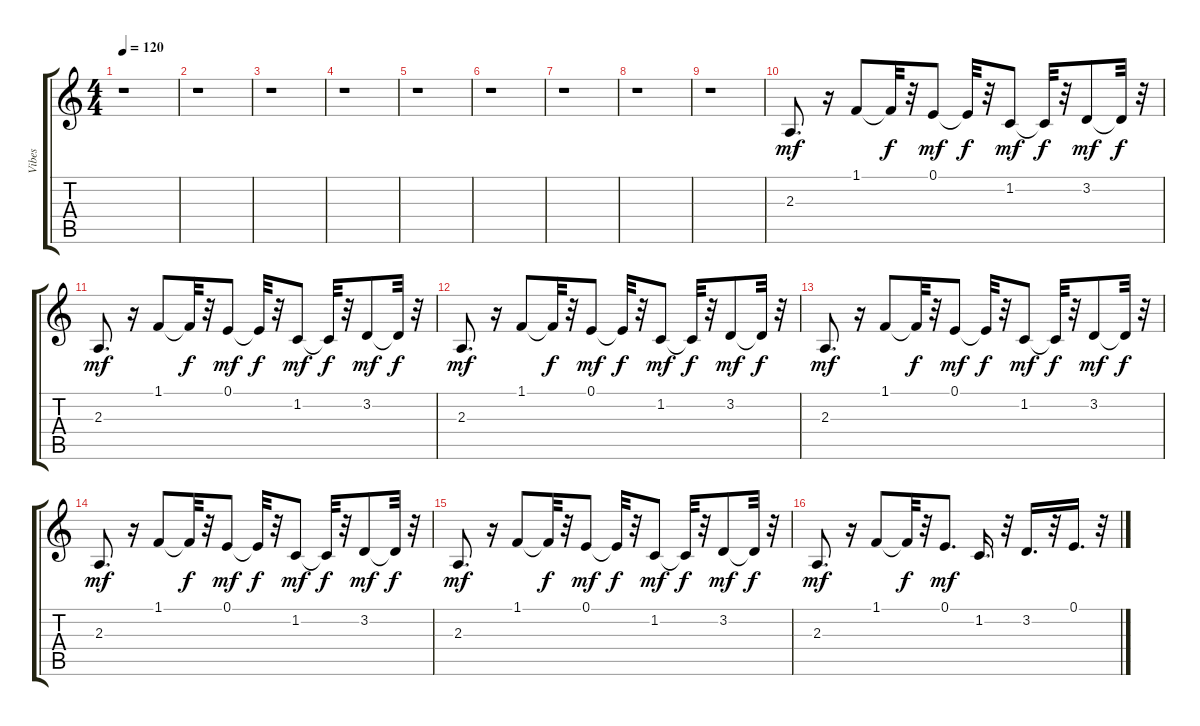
\track ("Vibes" "Vibes") {instrument vibraphone}
\staff {score tabs}
\tuning (E4 B3 G3 D3 A2 E2) {hide}
\ts (4 4)
\tempo 120
\clef g2
\ks c
r.1{dy mf} |
r.1 |
r.1 |
r.1 |
r.1 |
r.1 |
r.1 |
r.1 |
r.1 |
2.3.8{d} r.16 1.1.8 1.1{t}.32{dy f} r.32 0.1.8{dy mf} 0.1{t}.32{dy f} r.32 1.2.8{dy mf} 1.2{t}.32{dy f} r.32 3.2.8{dy mf} 3.2{t}.32{dy f} r.32 |
2.3.8{d dy mf} r.16 1.1.8 1.1{t}.32{dy f} r.32 0.1.8{dy mf} 0.1{t}.32{dy f} r.32 1.2.8{dy mf} 1.2{t}.32{dy f} r.32 3.2.8{dy mf} 3.2{t}.32{dy f} r.32 |
2.3.8{d dy mf} r.16 1.1.8 1.1{t}.32{dy f} r.32 0.1.8{dy mf} 0.1{t}.32{dy f} r.32 1.2.8{dy mf} 1.2{t}.32{dy f} r.32 3.2.8{dy mf} 3.2{t}.32{dy f} r.32 |
2.3.8{d dy mf} r.16 1.1.8 1.1{t}.32{dy f} r.32 0.1.8{dy mf} 0.1{t}.32{dy f} r.32 1.2.8{dy mf} 1.2{t}.32{dy f} r.32 3.2.8{dy mf} 3.2{t}.32{dy f} r.32 |
2.3.8{d dy mf} r.16 1.1.8 1.1{t}.32{dy f} r.32 0.1.8{dy mf} 0.1{t}.32{dy f} r.32 1.2.8{dy mf} 1.2{t}.32{dy f} r.32 3.2.8{dy mf} 3.2{t}.32{dy f} r.32 |
2.3.8{d dy mf} r.16 1.1.8 1.1{t}.32{dy f} r.32 0.1.8{dy mf} 0.1{t}.32{dy f} r.32 1.2.8{dy mf} 1.2{t}.32{dy f} r.32 3.2.8{dy mf} 3.2{t}.32{dy f} r.32 |
2.3.8{d dy mf} r.16 1.1.8 1.1{t}.32{dy f} r.32 0.1.8{d dy mf} 1.2.16{d} r.32 3.2.16{d} r.32 0.1.16{d} r.32
